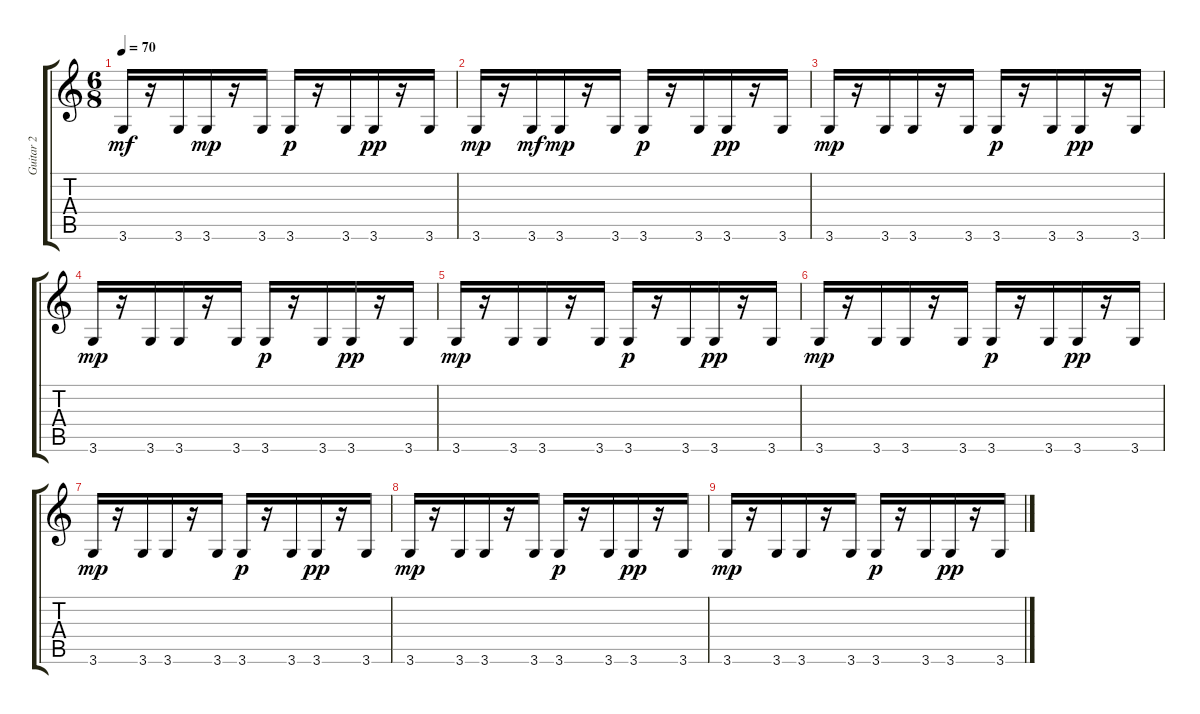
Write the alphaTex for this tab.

\track ("Guitar 2" "Guitar 2") {instrument acousticguitarsteel}
\staff {score tabs}
\tuning (E4 B3 G3 D3 A2 E2) {hide}
\ts (6 8)
\tempo 70
\clef g2
\ks c
3.6.16{dy mf} r.16 3.6.16 3.6.16{dy mp} r.16 3.6.16 3.6.16{dy p} r.16 3.6.16 3.6.16{dy pp} r.16 3.6.16 |
3.6.16{dy mp} r.16 3.6.16{dy mf} 3.6.16{dy mp} r.16 3.6.16 3.6.16{dy p} r.16 3.6.16 3.6.16{dy pp} r.16 3.6.16 |
3.6.16{dy mp} r.16 3.6.16 3.6.16 r.16 3.6.16 3.6.16{dy p} r.16 3.6.16 3.6.16{dy pp} r.16 3.6.16 |
3.6.16{dy mp} r.16 3.6.16 3.6.16 r.16 3.6.16 3.6.16{dy p} r.16 3.6.16 3.6.16{dy pp} r.16 3.6.16 |
3.6.16{dy mp} r.16 3.6.16 3.6.16 r.16 3.6.16 3.6.16{dy p} r.16 3.6.16 3.6.16{dy pp} r.16 3.6.16 |
3.6.16{dy mp} r.16 3.6.16 3.6.16 r.16 3.6.16 3.6.16{dy p} r.16 3.6.16 3.6.16{dy pp} r.16 3.6.16 |
3.6.16{dy mp} r.16 3.6.16 3.6.16 r.16 3.6.16 3.6.16{dy p} r.16 3.6.16 3.6.16{dy pp} r.16 3.6.16 |
3.6.16{dy mp} r.16 3.6.16 3.6.16 r.16 3.6.16 3.6.16{dy p} r.16 3.6.16 3.6.16{dy pp} r.16 3.6.16 |
3.6.16{dy mp} r.16 3.6.16 3.6.16 r.16 3.6.16 3.6.16{dy p} r.16 3.6.16 3.6.16{dy pp} r.16 3.6.16
